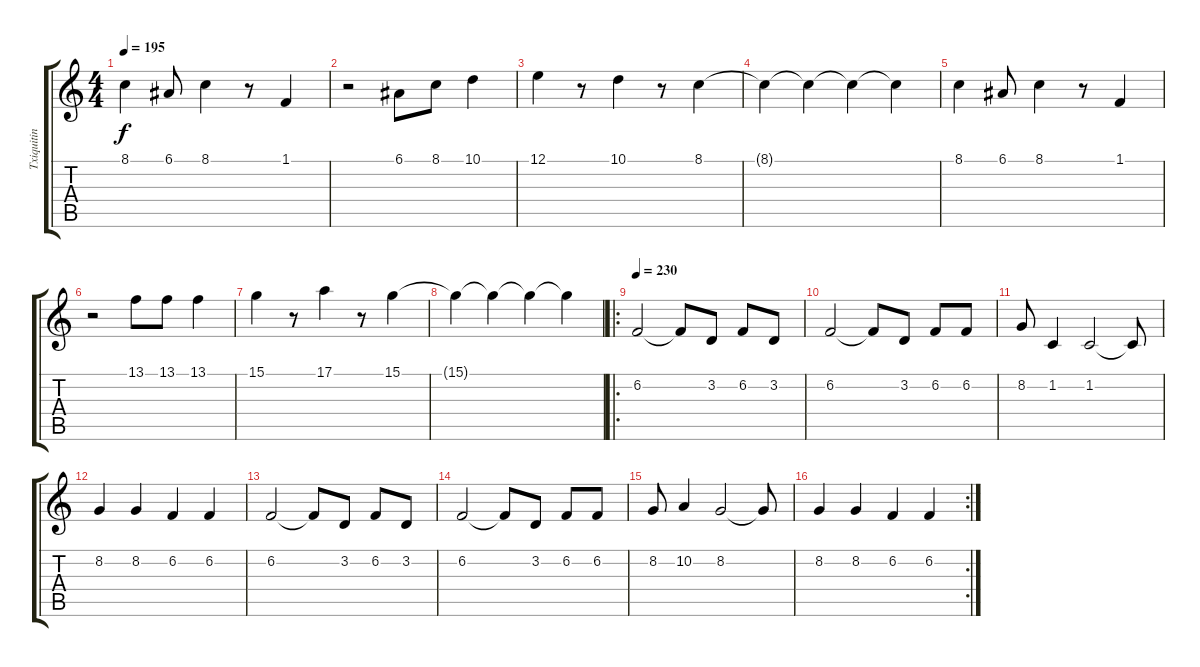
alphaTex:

\track ("Txiquitin" "Txiquitin") {instrument trumpet}
\staff {score tabs}
\tuning (E4 B3 G3 D3 A2 E2) {hide}
\ts (4 4)
\tempo 195
\clef g2
\ks c
8.1.4{dy f} 6.1.8 8.1.4 r.8 1.1.4 |
r.2 6.1.8 8.1.8 10.1.4 |
12.1.4 r.8 10.1.4 r.8 8.1.4 |
8.1{t}.4 8.1{t}.4 8.1{t}.4 8.1{t}.4 |
8.1.4 6.1.8 8.1.4 r.8 1.1.4 |
r.2 13.1.8 13.1.8 13.1.4 |
15.1.4 r.8 17.1.4 r.8 15.1.4 |
15.1{t}.4 15.1{t}.4 15.1{t}.4 15.1{t}.4 |
\ro
\tempo 230
6.2.2 6.2{t}.8 3.2.8 6.2.8 3.2.8 |
6.2.2 6.2{t}.8 3.2.8 6.2.8 6.2.8 |
8.2.8 1.2.4 1.2.2 1.2{t}.8 |
8.2.4 8.2.4 6.2.4 6.2.4 |
6.2.2 6.2{t}.8 3.2.8 6.2.8 3.2.8 |
6.2.2 6.2{t}.8 3.2.8 6.2.8 6.2.8 |
8.2.8 10.2.4 8.2.2 8.2{t}.8 |
\rc 2
8.2.4 8.2.4 6.2.4 6.2.4
